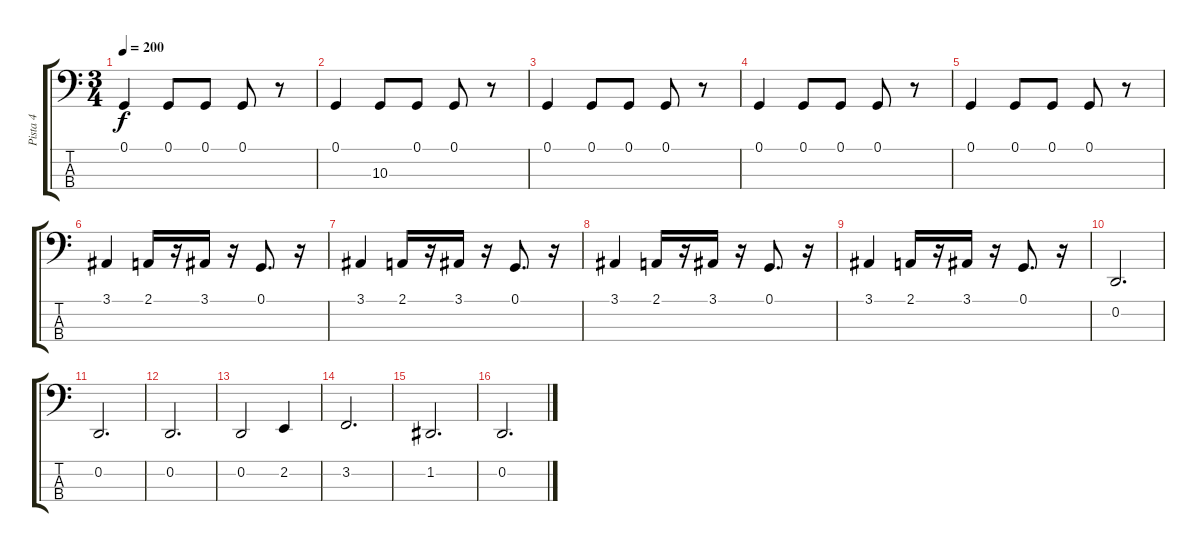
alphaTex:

\track ("Pista 4" "Pista 4") {instrument acousticgrandpiano}
\staff {score tabs}
\tuning (G2 D2 A1 E1) {hide}
\ts (3 4)
\tempo 200
\clef f4
\ks aminor
0.1.4{dy f} 0.1.8 0.1.8 0.1.8 r.8 |
0.1.4 10.3.8 0.1.8 0.1.8 r.8 |
0.1.4 0.1.8 0.1.8 0.1.8 r.8 |
0.1.4 0.1.8 0.1.8 0.1.8 r.8 |
0.1.4 0.1.8 0.1.8 0.1.8 r.8 |
3.1.4 2.1.16 r.16 3.1.16 r.16 0.1.8{d} r.16 |
3.1.4 2.1.16 r.16 3.1.16 r.16 0.1.8{d} r.16 |
3.1.4 2.1.16 r.16 3.1.16 r.16 0.1.8{d} r.16 |
3.1.4 2.1.16 r.16 3.1.16 r.16 0.1.8{d} r.16 |
0.2.2{d} |
0.2.2{d} |
0.2.2{d} |
0.2.2 2.2.4 |
3.2.2{d} |
1.2.2{d} |
0.2.2{d}
